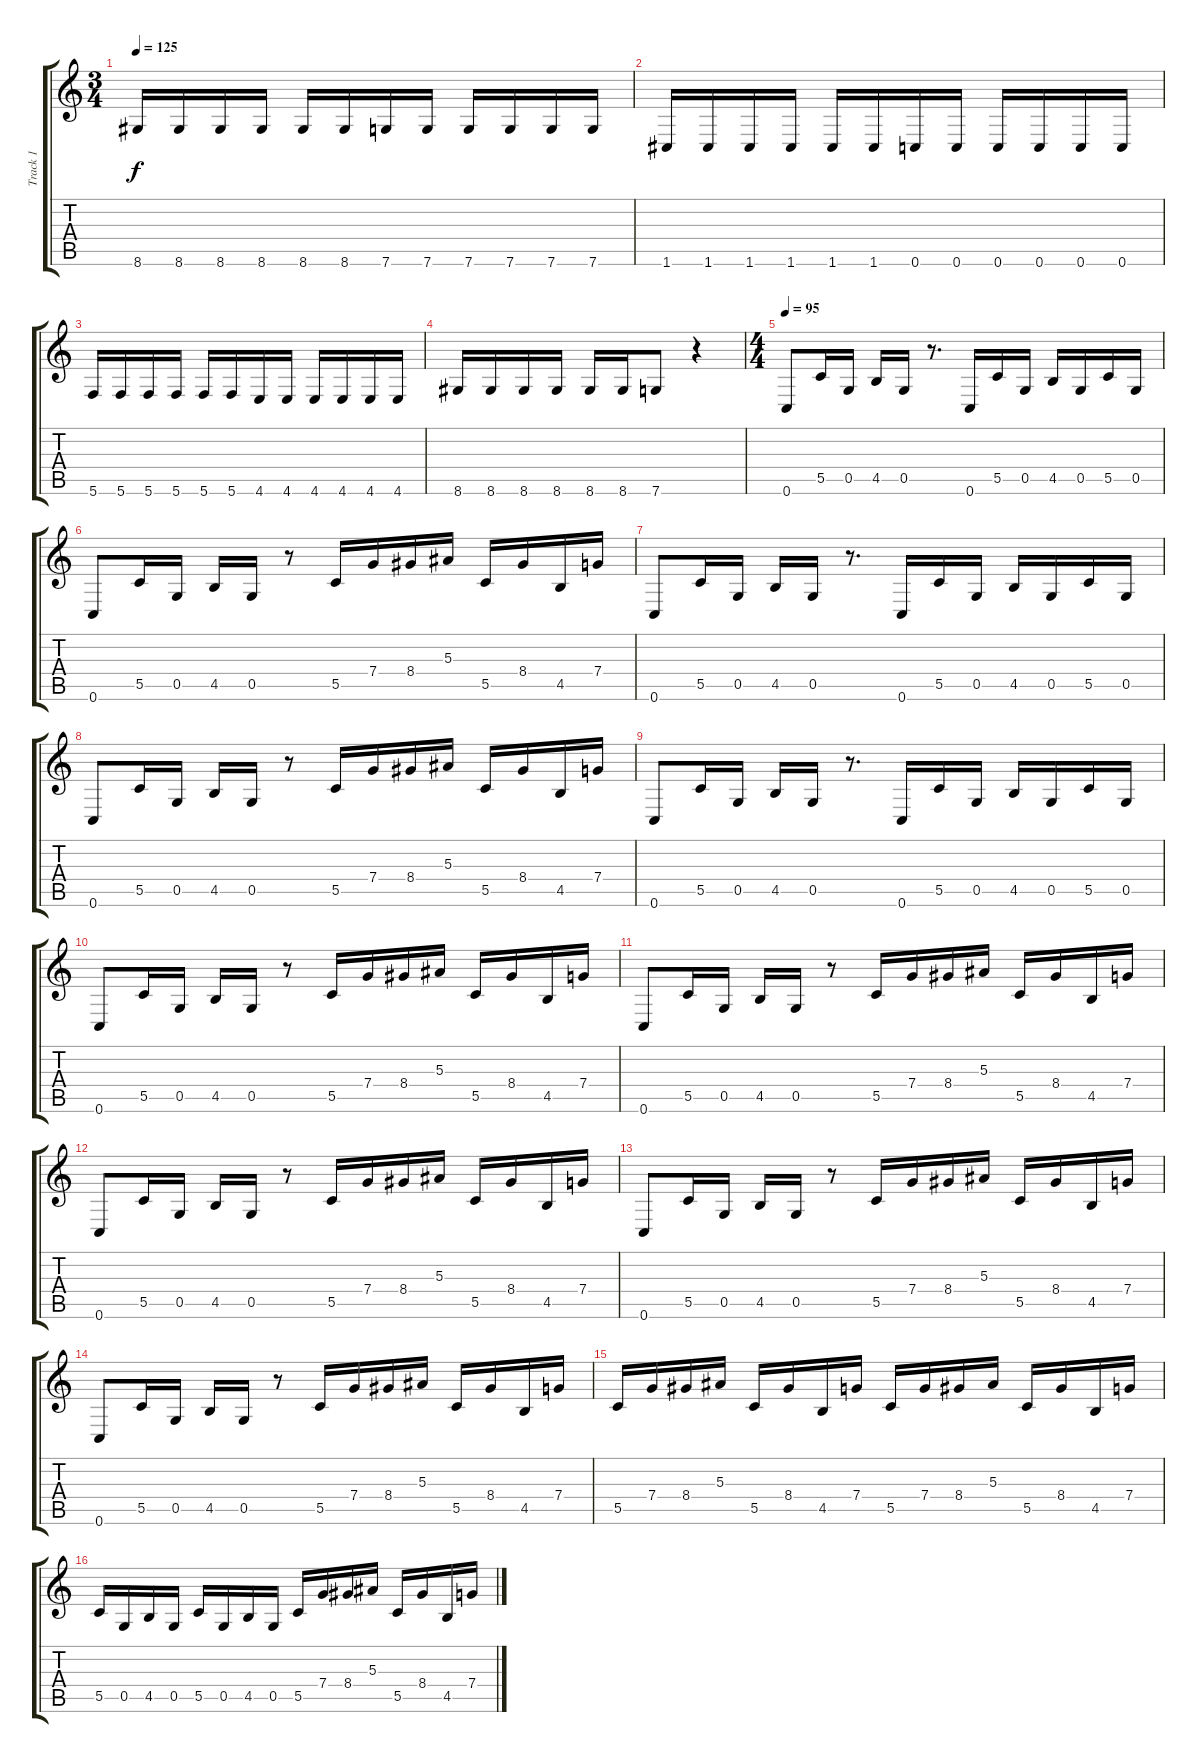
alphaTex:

\track ("Track 1" "Track 1") {instrument distortionguitar}
\staff {score tabs}
\tuning (D4 A3 F3 C3 G2 C2) {hide}
\ts (3 4)
\tempo 125
\clef g2
\ks c
8.6.16{dy f} 8.6.16 8.6.16 8.6.16 8.6.16 8.6.16 7.6.16 7.6.16 7.6.16 7.6.16 7.6.16 7.6.16 |
1.6.16 1.6.16 1.6.16 1.6.16 1.6.16 1.6.16 0.6.16 0.6.16 0.6.16 0.6.16 0.6.16 0.6.16 |
5.6.16 5.6.16 5.6.16 5.6.16 5.6.16 5.6.16 4.6.16 4.6.16 4.6.16 4.6.16 4.6.16 4.6.16 |
8.6.16 8.6.16 8.6.16 8.6.16 8.6.16 8.6.16 7.6.8 r.4 |
\ts (4 4)
\tempo 95
0.6.8 5.5.16 0.5.16 4.5.16 0.5.16 r.8{d} 0.6.16 5.5.16 0.5.16 4.5.16 0.5.16 5.5.16 0.5.16 |
0.6.8 5.5.16 0.5.16 4.5.16 0.5.16 r.8 5.5.16 7.4.16 8.4.16 5.3.16 5.5.16 8.4.16 4.5.16 7.4.16 |
0.6.8 5.5.16 0.5.16 4.5.16 0.5.16 r.8{d} 0.6.16 5.5.16 0.5.16 4.5.16 0.5.16 5.5.16 0.5.16 |
0.6.8 5.5.16 0.5.16 4.5.16 0.5.16 r.8 5.5.16 7.4.16 8.4.16 5.3.16 5.5.16 8.4.16 4.5.16 7.4.16 |
0.6.8 5.5.16 0.5.16 4.5.16 0.5.16 r.8{d} 0.6.16 5.5.16 0.5.16 4.5.16 0.5.16 5.5.16 0.5.16 |
0.6.8 5.5.16 0.5.16 4.5.16 0.5.16 r.8 5.5.16 7.4.16 8.4.16 5.3.16 5.5.16 8.4.16 4.5.16 7.4.16 |
0.6.8 5.5.16 0.5.16 4.5.16 0.5.16 r.8 5.5.16 7.4.16 8.4.16 5.3.16 5.5.16 8.4.16 4.5.16 7.4.16 |
0.6.8 5.5.16 0.5.16 4.5.16 0.5.16 r.8 5.5.16 7.4.16 8.4.16 5.3.16 5.5.16 8.4.16 4.5.16 7.4.16 |
0.6.8 5.5.16 0.5.16 4.5.16 0.5.16 r.8 5.5.16 7.4.16 8.4.16 5.3.16 5.5.16 8.4.16 4.5.16 7.4.16 |
0.6.8 5.5.16 0.5.16 4.5.16 0.5.16 r.8 5.5.16 7.4.16 8.4.16 5.3.16 5.5.16 8.4.16 4.5.16 7.4.16 |
5.5.16 7.4.16 8.4.16 5.3.16 5.5.16 8.4.16 4.5.16 7.4.16 5.5.16 7.4.16 8.4.16 5.3.16 5.5.16 8.4.16 4.5.16 7.4.16 |
5.5.16 0.5.16 4.5.16 0.5.16 5.5.16 0.5.16 4.5.16 0.5.16 5.5.16 7.4.16 8.4.16 5.3.16 5.5.16 8.4.16 4.5.16 7.4.16
